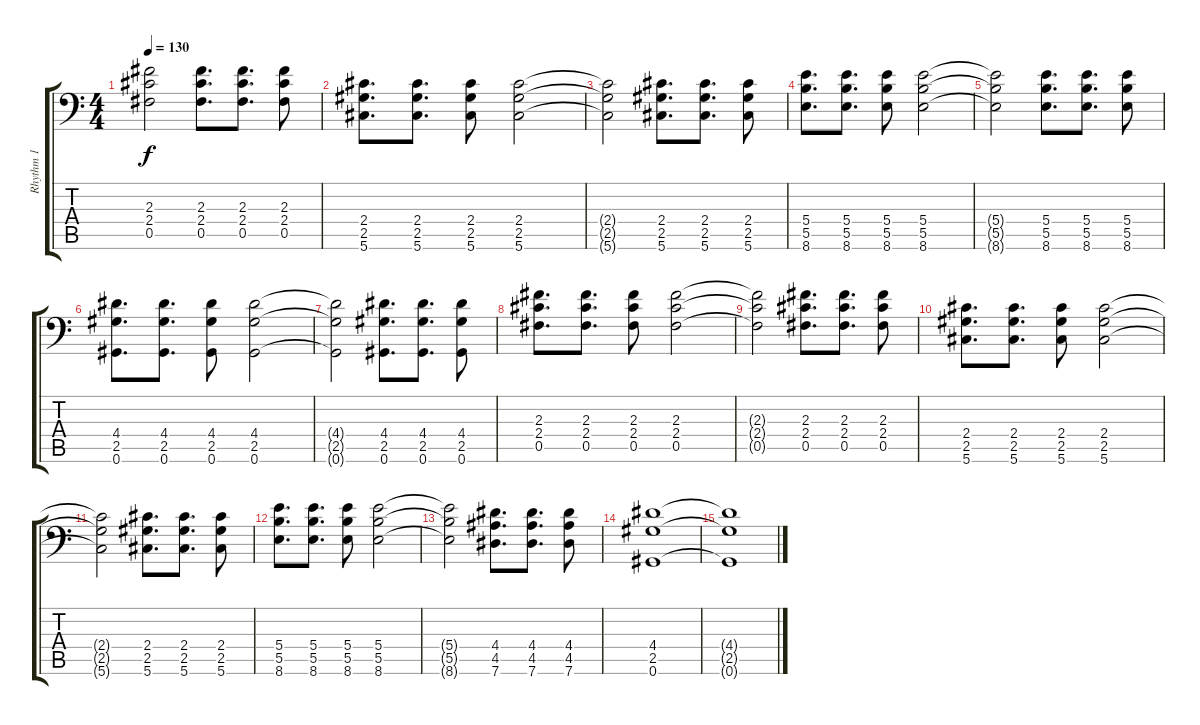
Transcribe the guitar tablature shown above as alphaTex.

\track ("Rhythm 1" "Rhythm 1") {instrument distortionguitar}
\staff {score tabs}
\tuning (Db4 Ab3 E3 B2 Gb2 Ab1) {hide}
\ts (4 4)
\tempo 130
\clef f4
\ks c
(2.3{t} 2.4{t} 0.5{t}).2{dy f} (2.3 2.4 0.5).8{d} (2.3 2.4 0.5).8{d} (2.3 2.4 0.5).8 |
(2.4 2.5 5.6).8{d} (2.4 2.5 5.6).8{d} (2.4 2.5 5.6).8 (2.4 2.5 5.6).2 |
(2.4{t} 2.5{t} 5.6{t}).2 (2.4 2.5 5.6).8{d} (2.4 2.5 5.6).8{d} (2.4 2.5 5.6).8 |
(5.4 5.5 8.6).8{d} (5.4 5.5 8.6).8{d} (5.4 5.5 8.6).8 (5.4 5.5 8.6).2 |
(5.4{t} 5.5{t} 8.6{t}).2 (5.4 5.5 8.6).8{d} (5.4 5.5 8.6).8{d} (5.4 5.5 8.6).8 |
(4.4 2.5 0.6).8{d} (4.4 2.5 0.6).8{d} (4.4 2.5 0.6).8 (4.4 2.5 0.6).2 |
(4.4{t} 2.5{t} 0.6{t}).2 (4.4 2.5 0.6).8{d} (4.4 2.5 0.6).8{d} (4.4 2.5 0.6).8 |
(2.3 2.4 0.5).8{d} (2.3 2.4 0.5).8{d} (2.3 2.4 0.5).8 (2.3 2.4 0.5).2 |
(2.3{t} 2.4{t} 0.5{t}).2 (2.3 2.4 0.5).8{d} (2.3 2.4 0.5).8{d} (2.3 2.4 0.5).8 |
(2.4 2.5 5.6).8{d} (2.4 2.5 5.6).8{d} (2.4 2.5 5.6).8 (2.4 2.5 5.6).2 |
(2.4{t} 2.5{t} 5.6{t}).2 (2.4 2.5 5.6).8{d} (2.4 2.5 5.6).8{d} (2.4 2.5 5.6).8 |
(5.4 5.5 8.6).8{d} (5.4 5.5 8.6).8{d} (5.4 5.5 8.6).8 (5.4 5.5 8.6).2 |
(5.4{t} 5.5{t} 8.6{t}).2 (4.4 4.5 7.6).8{d} (4.4 4.5 7.6).8{d} (4.4 4.5 7.6).8 |
(4.4 2.5 0.6).1 |
(4.4{t} 2.5{t} 0.6{t}).1
